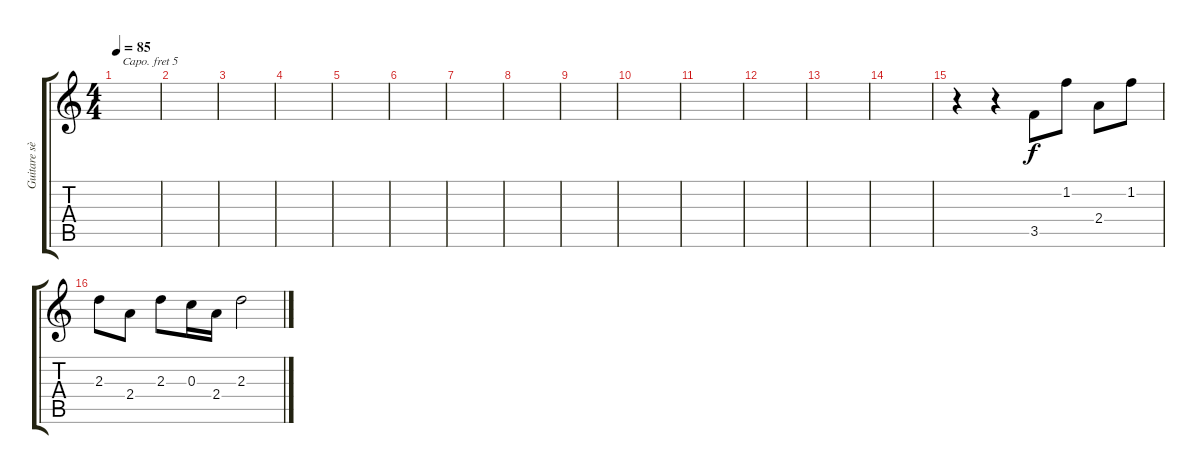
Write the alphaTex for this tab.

\track ("Guitare sèche" "Guitare sè") {instrument acousticguitarsteel}
\staff {score tabs}
\capo 5
\tuning (E4 B3 G3 D3 A2 E2) {hide}
\ts (4 4)
\tempo 85
\clef g2
\ks c
|
|
|
|
|
|
|
|
|
|
|
|
|
|
r.4 r.4 3.5.8 1.2.8 2.4.8 1.2.8 |
2.3.8 2.4.8 2.3.8 0.3.16 2.4.16 2.3.2
